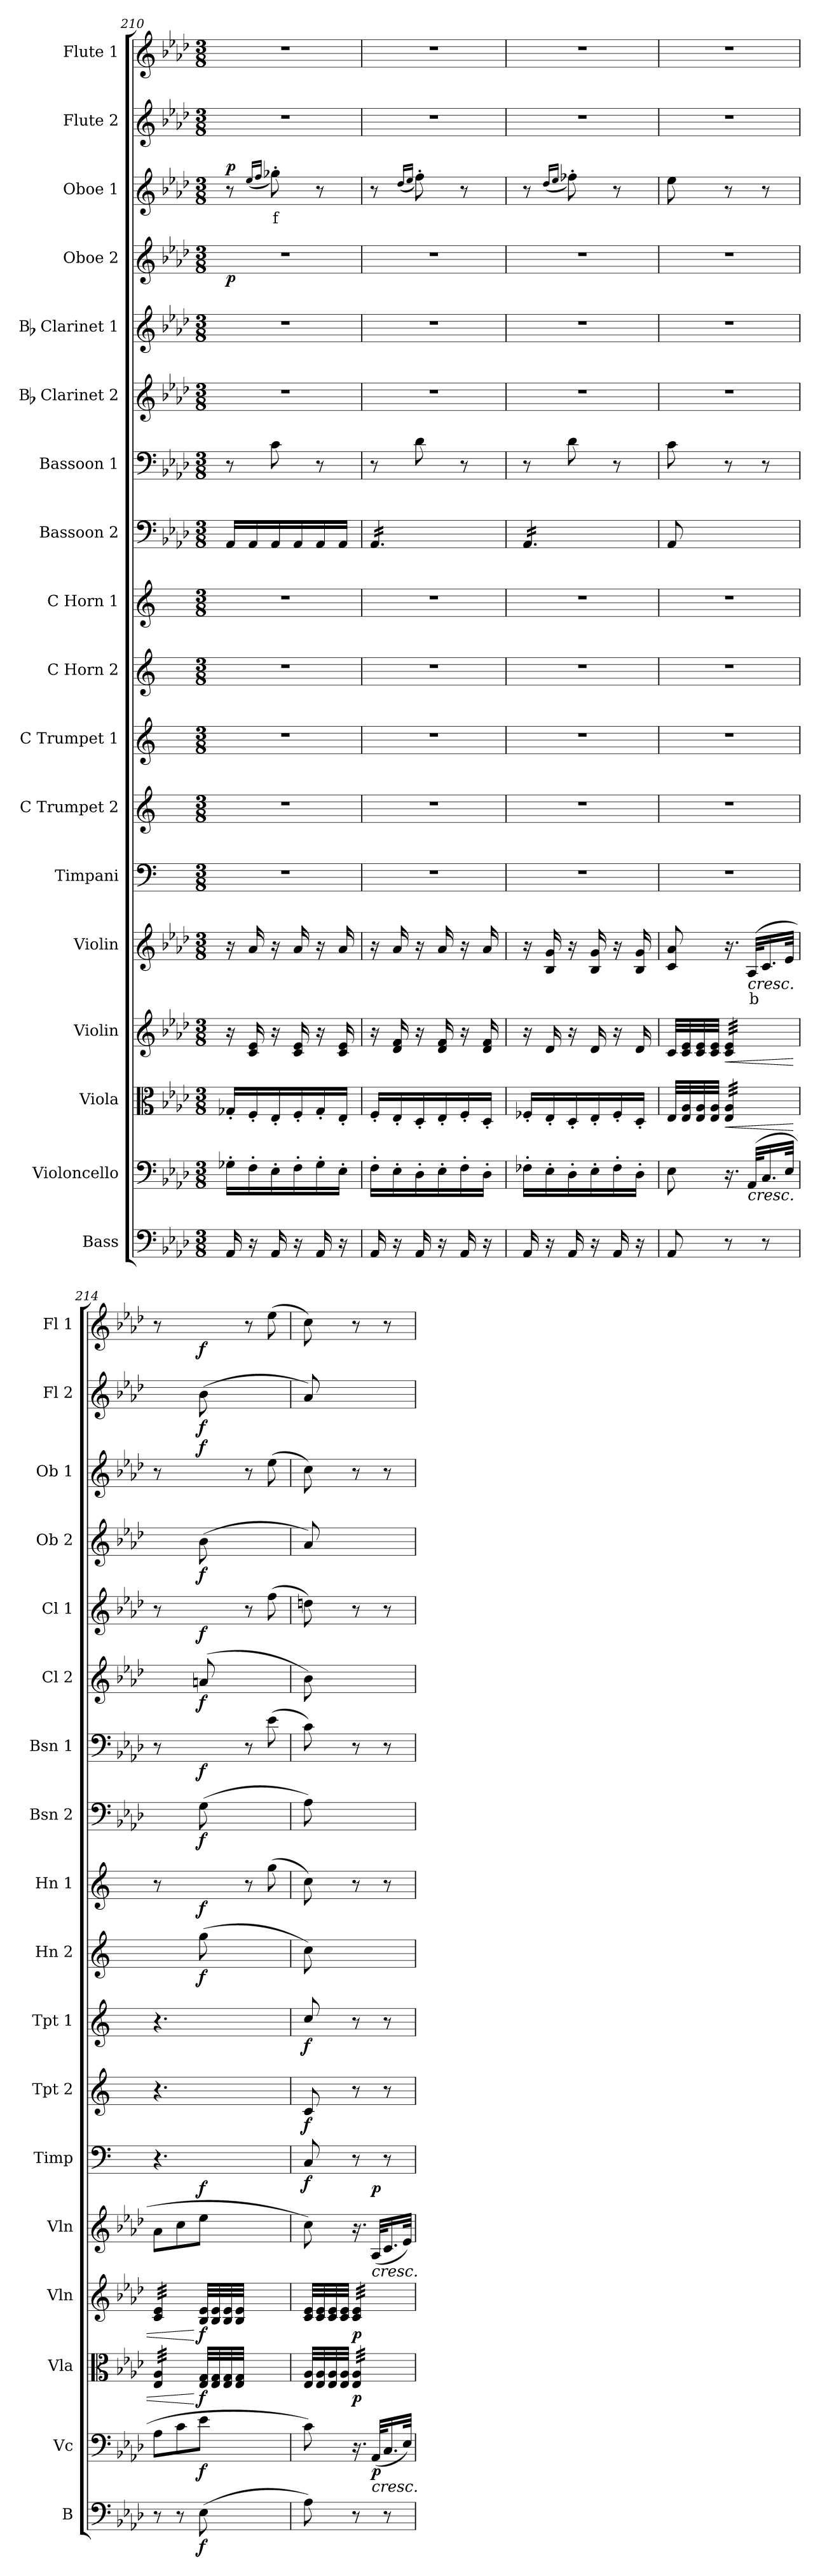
**kern	**dynam	**kern	**dynam	**kern	**dynam	**kern	**dynam	**kern	**text	**dynam	**kern	**dynam	**kern	**dynam	**kern	**dynam	**kern	**dynam	**kern	**dynam	**kern	**dynam	**kern	**dynam	**kern	**dynam	**kern	**dynam	**kern	**dynam	**kern	**text	**dynam	**kern	**dynam	**kern	**dynam
*part18	*part18	*part17	*part17	*part16	*part16	*part15	*part15	*part14	*part14	*part14	*part13	*part13	*part12	*part12	*part11	*part11	*part10	*part10	*part9	*part9	*part8	*part8	*part7	*part7	*part6	*part6	*part5	*part5	*part4	*part4	*part3	*part3	*part3	*part2	*part2	*part1	*part1
*staff18	*staff18	*staff17	*staff17	*staff16	*staff16	*staff15	*staff15	*staff14	*staff14	*staff14	*staff13	*staff13	*staff12	*staff12	*staff11	*staff11	*staff10	*staff10	*staff9	*staff9	*staff8	*staff8	*staff7	*staff7	*staff6	*staff6	*staff5	*staff5	*staff4	*staff4	*staff3	*staff3	*staff3	*staff2	*staff2	*staff1	*staff1
*I"Bass	*	*I"Violoncello	*	*I"Viola	*	*I"Violin	*	*I"Violin	*	*	*I"Timpani	*	*I"C Trumpet 2	*	*I"C Trumpet 1	*	*I"C Horn 2	*	*I"C Horn 1	*	*I"Bassoon 2	*	*I"Bassoon 1	*	*I"Bb Clarinet 2	*	*I"Bb Clarinet 1	*	*I"Oboe 2	*	*I"Oboe 1	*	*	*I"Flute 2	*	*I"Flute 1	*
*I'B	*	*I'Vc	*	*I'Vla	*	*I'Vln	*	*I'Vln	*	*	*I'Timp	*	*I'Tpt 2	*	*I'Tpt 1	*	*I'Hn 2	*	*I'Hn 1	*	*I'Bsn 2	*	*I'Bsn 1	*	*I'Cl 2	*	*I'Cl 1	*	*I'Ob 2	*	*I'Ob 1	*	*	*I'Fl 2	*	*I'Fl 1	*
*clefF4	*	*clefF4	*	*clefC3	*	*clefG2	*	*clefG2	*	*	*clefF4	*	*clefG2	*	*clefG2	*	*clefG2	*	*clefG2	*	*clefF4	*	*clefF4	*	*clefG2	*	*clefG2	*	*clefG2	*	*clefG2	*	*	*clefG2	*	*clefG2	*
*ITrd7c12	*	*	*	*	*	*	*	*	*	*	*	*	*	*	*	*	*ITrd7c12	*	*ITrd7c12	*	*	*	*	*	*ITrd1c2	*	*ITrd1c2	*	*	*	*	*	*	*	*	*	*
*k[b-e-a-d-]	*	*k[b-e-a-d-]	*	*k[b-e-a-d-]	*	*k[b-e-a-d-]	*	*k[b-e-a-d-]	*	*	*k[]	*	*k[]	*	*k[]	*	*k[]	*	*k[]	*	*k[b-e-a-d-]	*	*k[b-e-a-d-]	*	*k[b-e-a-d-g-c-]	*	*k[b-e-a-d-g-c-]	*	*k[b-e-a-d-]	*	*k[b-e-a-d-]	*	*	*k[b-e-a-d-]	*	*k[b-e-a-d-]	*
*M3/8	*	*M3/8	*	*M3/8	*	*M3/8	*	*M3/8	*	*	*M3/8	*	*M3/8	*	*M3/8	*	*M3/8	*	*M3/8	*	*M3/8	*	*M3/8	*	*M3/8	*	*M3/8	*	*M3/8	*	*M3/8	*	*	*M3/8	*	*M3/8	*
=210	=210	=210	=210	=210	=210	=210	=210	=210	=210	=210	=210	=210	=210	=210	=210	=210	=210	=210	=210	=210	=210	=210	=210	=210	=210	=210	=210	=210	=210	=210	=210	=210	=210	=210	=210	=210	=210
!	!	!	!	!	!	!	!	!	!	!	!	!	!	!	!	!	!	!	!	!	!	!	!	!	!	!	!	!	!	!LO:DY:b	!	!	!LO:DY:b	!	!	!	!
16AAA-	.	16G-X'LL	.	16G-X'LL	.	16r	.	16r	.	.	4.r	.	4.r	.	4.r	.	4.r	.	4.r	.	16AA-LL	.	8r	.	4.r	.	4.r	.	4.r	p	8r	.	p	4.r	.	4.r	.
16r	.	16F'	.	16F'	.	16c/ 16e-/	.	16a-	.	.	.	.	.	.	.	.	.	.	.	.	16AA-	.	.	.	.	.	.	.	.	.	.	.	.	.	.	.	.
.	.	.	.	.	.	.	.	.	.	.	.	.	.	.	.	.	.	.	.	.	.	.	.	.	.	.	.	.	.	.	(16qee-LL	.	.	.	.	.	.
.	.	.	.	.	.	.	.	.	.	.	.	.	.	.	.	.	.	.	.	.	.	.	.	.	.	.	.	.	.	.	16qffJJ	.	.	.	.	.	.
!	!	!	!	!	!	!	!	!	!	!	!	!	!	!	!	!	!	!	!	!	!	!	!	!	!	!	!	!	!	!	!	!LO:LY:b	!	!	!	!	!
16AAA-	.	16E-'	.	16E-'	.	16r	.	16r	.	.	.	.	.	.	.	.	.	.	.	.	16AA-	.	8c	.	.	.	.	.	.	.	8gg-X')	f	.	.	.	.	.
16r	.	16F'	.	16F'	.	16c/ 16e-/	.	16a-	.	.	.	.	.	.	.	.	.	.	.	.	16AA-	.	.	.	.	.	.	.	.	.	.	.	.	.	.	.	.
16AAA-	.	16G-'	.	16G-'	.	16r	.	16r	.	.	.	.	.	.	.	.	.	.	.	.	16AA-	.	8r	.	.	.	.	.	.	.	8r	.	.	.	.	.	.
16r	.	16E-'JJ	.	16E-'JJ	.	16c/ 16e-/	.	16a-	.	.	.	.	.	.	.	.	.	.	.	.	16AA-JJ	.	.	.	.	.	.	.	.	.	.	.	.	.	.	.	.
=211	=211	=211	=211	=211	=211	=211	=211	=211	=211	=211	=211	=211	=211	=211	=211	=211	=211	=211	=211	=211	=211	=211	=211	=211	=211	=211	=211	=211	=211	=211	=211	=211	=211	=211	=211	=211	=211
*	*	*	*	*	*	*	*	*	*	*	*	*	*	*	*	*	*	*	*	*	*tremolo	*	*	*	*	*	*	*	*	*	*	*	*	*	*	*	*
16AAA-	.	16F'LL	.	16F'LL	.	16r	.	16r	.	.	4.r	.	4.r	.	4.r	.	4.r	.	4.r	.	16AA-LL	.	8r	.	4.r	.	4.r	.	4.r	.	8r	.	.	4.r	.	4.r	.
16r	.	16E-'	.	16E-'	.	16d-/ 16f/	.	16a-	.	.	.	.	.	.	.	.	.	.	.	.	16AA-	.	.	.	.	.	.	.	.	.	.	.	.	.	.	.	.
.	.	.	.	.	.	.	.	.	.	.	.	.	.	.	.	.	.	.	.	.	.	.	.	.	.	.	.	.	.	.	(16qdd-LL	.	.	.	.	.	.
.	.	.	.	.	.	.	.	.	.	.	.	.	.	.	.	.	.	.	.	.	.	.	.	.	.	.	.	.	.	.	16qee-JJ	.	.	.	.	.	.
16AAA-	.	16D-'	.	16D-'	.	16r	.	16r	.	.	.	.	.	.	.	.	.	.	.	.	16AA-	.	8d-	.	.	.	.	.	.	.	8ff')	.	.	.	.	.	.
16r	.	16E-'	.	16E-'	.	16d-/ 16f/	.	16a-	.	.	.	.	.	.	.	.	.	.	.	.	16AA-	.	.	.	.	.	.	.	.	.	.	.	.	.	.	.	.
16AAA-	.	16F'	.	16F'	.	16r	.	16r	.	.	.	.	.	.	.	.	.	.	.	.	16AA-	.	8r	.	.	.	.	.	.	.	8r	.	.	.	.	.	.
16r	.	16D-'JJ	.	16D-'JJ	.	16d-/ 16f/	.	16a-	.	.	.	.	.	.	.	.	.	.	.	.	16AA-JJ	.	.	.	.	.	.	.	.	.	.	.	.	.	.	.	.
=212	=212	=212	=212	=212	=212	=212	=212	=212	=212	=212	=212	=212	=212	=212	=212	=212	=212	=212	=212	=212	=212	=212	=212	=212	=212	=212	=212	=212	=212	=212	=212	=212	=212	=212	=212	=212	=212
16AAA-	.	16F-X'LL	.	16F-X'LL	.	16r	.	16r	.	.	4.r	.	4.r	.	4.r	.	4.r	.	4.r	.	16AA-LL	.	8r	.	4.r	.	4.r	.	4.r	.	8r	.	.	4.r	.	4.r	.
16r	.	16E-'	.	16E-'	.	16d-	.	16B-/ 16g/	.	.	.	.	.	.	.	.	.	.	.	.	16AA-	.	.	.	.	.	.	.	.	.	.	.	.	.	.	.	.
.	.	.	.	.	.	.	.	.	.	.	.	.	.	.	.	.	.	.	.	.	.	.	.	.	.	.	.	.	.	.	(16qdd-LL	.	.	.	.	.	.
.	.	.	.	.	.	.	.	.	.	.	.	.	.	.	.	.	.	.	.	.	.	.	.	.	.	.	.	.	.	.	16qee-JJ	.	.	.	.	.	.
16AAA-	.	16D-'	.	16D-'	.	16r	.	16r	.	.	.	.	.	.	.	.	.	.	.	.	16AA-	.	8d-	.	.	.	.	.	.	.	8ff-X')	.	.	.	.	.	.
16r	.	16E-'	.	16E-'	.	16d-	.	16B-/ 16g/	.	.	.	.	.	.	.	.	.	.	.	.	16AA-	.	.	.	.	.	.	.	.	.	.	.	.	.	.	.	.
16AAA-	.	16F-'	.	16F-'	.	16r	.	16r	.	.	.	.	.	.	.	.	.	.	.	.	16AA-	.	8r	.	.	.	.	.	.	.	8r	.	.	.	.	.	.
16r	.	16D-'JJ	.	16D-'JJ	.	16d-	.	16B-/ 16g/	.	.	.	.	.	.	.	.	.	.	.	.	16AA-JJ	.	.	.	.	.	.	.	.	.	.	.	.	.	.	.	.
*	*	*	*	*	*	*	*	*	*	*	*	*	*	*	*	*	*	*	*	*	*Xtremolo	*	*	*	*	*	*	*	*	*	*	*	*	*	*	*	*
=213	=213	=213	=213	=213	=213	=213	=213	=213	=213	=213	=213	=213	=213	=213	=213	=213	=213	=213	=213	=213	=213	=213	=213	=213	=213	=213	=213	=213	=213	=213	=213	=213	=213	=213	=213	=213	=213
8AAA-	.	8E-	.	32E-LLL	.	32cLLL	.	8c/ 8a-/	.	.	4.r	.	4.r	.	4.r	.	4.r	.	4.r	.	8AA-	.	8c	.	4.r	.	4.r	.	4.r	.	8ee-	.	.	4.r	.	4.r	.
.	.	.	.	32E-/ 32A-/	.	32c/ 32e-/	.	.	.	.	.	.	.	.	.	.	.	.	.	.	.	.	.	.	.	.	.	.	.	.	.	.	.	.	.	.	.
.	.	.	.	32E-/ 32A-/	.	32c/ 32e-/	.	.	.	.	.	.	.	.	.	.	.	.	.	.	.	.	.	.	.	.	.	.	.	.	.	.	.	.	.	.	.
.	.	.	.	32E-/ 32A-/JJJ	.	32c/ 32e-/JJJ	.	.	.	.	.	.	.	.	.	.	.	.	.	.	.	.	.	.	.	.	.	.	.	.	.	.	.	.	.	.	.
!	!	!	!	!	!	!LO:TX:b:i:t=cresc.	!	!	!	!	!	!	!	!	!	!	!	!	!	!	!	!	!	!	!	!	!	!	!	!	!	!	!	!	!	!	!
!	!	!	!	!LO:TX:b:i:t=cresc.	!	!	!	!	!	!	!	!	!	!	!	!	!	!	!	!	!	!	!	!	!	!	!	!	!	!	!	!	!	!	!	!	!
!	!	!	!	!	!LO:HP:b	!	!LO:HP:b	!	!	!	!	!	!	!	!	!	!	!	!	!	!	!	!	!	!	!	!	!	!	!	!	!	!	!	!	!	!
*	*	*	*	*tremolo	*	*	*	*	*	*	*	*	*	*	*	*	*	*	*	*	*	*	*	*	*	*	*	*	*	*	*	*	*	*	*	*	*
*	*	*	*	*	*	*tremolo	*	*	*	*	*	*	*	*	*	*	*	*	*	*	*	*	*	*	*	*	*	*	*	*	*	*	*	*	*	*	*
8r	.	16.r	.	32E-/ 32A-/LLL	<	32c/ 32e-/LLL	<	16.r	.	.	.	.	.	.	.	.	.	.	.	.	4ryy	.	8r	.	.	.	.	.	.	.	8r	.	.	.	.	.	.
.	.	.	.	32E-/ 32A-/	.	32c/ 32e-/	.	.	.	.	.	.	.	.	.	.	.	.	.	.	.	.	.	.	.	.	.	.	.	.	.	.	.	.	.	.	.
.	.	.	.	32E-/ 32A-/	.	32c/ 32e-/	.	.	.	.	.	.	.	.	.	.	.	.	.	.	.	.	.	.	.	.	.	.	.	.	.	.	.	.	.	.	.
!	!	!	!	!	!	!	!	!LO:TX:b:i:t=cresc.	!	!	!	!	!	!	!	!	!	!	!	!	!	!	!	!	!	!	!	!	!	!	!	!	!	!	!	!	!
!	!	!LO:TX:b:i:t=cresc.	!	!	!	!	!	!	!	!	!	!	!	!	!	!	!	!	!	!	!	!	!	!	!	!	!	!	!	!	!	!	!	!	!	!	!
!	!	!	!	!	!	!	!	!	!LO:LY:b	!	!	!	!	!	!	!	!	!	!	!	!	!	!	!	!	!	!	!	!	!	!	!	!	!	!	!	!
.	.	(32AA-KLL	.	32E-/ 32A-/	.	32c/ 32e-/	.	(32A-KLL	b	.	.	.	.	.	.	.	.	.	.	.	.	.	.	.	.	.	.	.	.	.	.	.	.	.	.	.	.
8r	.	16.C	.	32E-/ 32A-/	.	32c/ 32e-/	.	16.c	.	.	.	.	.	.	.	.	.	.	.	.	.	.	8r	.	.	.	.	.	.	.	8r	.	.	.	.	.	.
.	.	.	.	32E-/ 32A-/	.	32c/ 32e-/	.	.	.	.	.	.	.	.	.	.	.	.	.	.	.	.	.	.	.	.	.	.	.	.	.	.	.	.	.	.	.
.	.	.	.	32E-/ 32A-/	.	32c/ 32e-/	.	.	.	.	.	.	.	.	.	.	.	.	.	.	.	.	.	.	.	.	.	.	.	.	.	.	.	.	.	.	.
.	.	32E-JJk	.	32E-/ 32A-/JJJ	.	32c/ 32e-/JJJ	.	32e-JJk	.	.	.	.	.	.	.	.	.	.	.	.	.	.	.	.	.	.	.	.	.	.	.	.	.	.	.	.	.
=214	=214	=214	=214	=214	=214	=214	=214	=214	=214	=214	=214	=214	=214	=214	=214	=214	=214	=214	=214	=214	=214	=214	=214	=214	=214	=214	=214	=214	=214	=214	=214	=214	=214	=214	=214	=214	=214
*	*	*	*	*	*	*	*	*	*	*	*	*	*	*	*	*	*	*	*^	*	*	*	*^	*	*	*	*^	*	*	*	*^	*	*	*	*	*^	*
8r	.	8A-L	.	32E-/ 32A-/LLL	.	32c/ 32e-/LLL	.	8a-L	.	.	4.r	.	4.r	.	4.r	.	4ryy	.	8r	4ryy	.	4ryy	.	8r	4ryy	.	4ryy	.	8r	4ryy	.	4ryy	.	8r	4ryy	.	.	4ryy	.	8r	4ryy	.
.	.	.	.	32E-/ 32A-/	.	32c/ 32e-/	.	.	.	.	.	.	.	.	.	.	.	.	.	.	.	.	.	.	.	.	.	.	.	.	.	.	.	.	.	.	.	.	.	.	.	.
.	.	.	.	32E-/ 32A-/	.	32c/ 32e-/	.	.	.	.	.	.	.	.	.	.	.	.	.	.	.	.	.	.	.	.	.	.	.	.	.	.	.	.	.	.	.	.	.	.	.	.
.	.	.	.	32E-/ 32A-/	.	32c/ 32e-/	.	.	.	.	.	.	.	.	.	.	.	.	.	.	.	.	.	.	.	.	.	.	.	.	.	.	.	.	.	.	.	.	.	.	.	.
8r	.	8c	.	32E-/ 32A-/	.	32c/ 32e-/	.	8cc	.	.	.	.	.	.	.	.	.	.	4ryy	.	.	.	.	4ryy	.	.	.	.	4ryy	.	.	.	.	4ryy	.	.	.	.	.	4ryy	.	.
.	.	.	.	32E-/ 32A-/	.	32c/ 32e-/	.	.	.	.	.	.	.	.	.	.	.	.	.	.	.	.	.	.	.	.	.	.	.	.	.	.	.	.	.	.	.	.	.	.	.	.
.	.	.	.	32E-/ 32A-/	.	32c/ 32e-/	.	.	.	.	.	.	.	.	.	.	.	.	.	.	.	.	.	.	.	.	.	.	.	.	.	.	.	.	.	.	.	.	.	.	.	.
.	.	.	.	32E-/ 32A-/JJJ	.	32c/ 32e-/JJJ	.	.	.	.	.	.	.	.	.	.	.	.	.	.	.	.	.	.	.	.	.	.	.	.	.	.	.	.	.	.	.	.	.	.	.	.
*	*	*	*	*	*	*Xtremolo	*	*	*	*	*	*	*	*	*	*	*	*	*	*	*	*	*	*	*	*	*	*	*	*	*	*	*	*	*	*	*	*	*	*	*	*
*	*	*	*	*Xtremolo	*	*	*	*	*	*	*	*	*	*	*	*	*	*	*	*	*	*	*	*	*	*	*	*	*	*	*	*	*	*	*	*	*	*	*	*	*	*
!	!LO:DY:b	!	!LO:DY:b	!	!LO:DY:n=1:b	!	!LO:DY:n=1:b	!	!	!LO:DY:b	!	!	!	!	!	!	!	!LO:DY:b	!	!	!LO:DY:b	!	!LO:DY:b	!	!	!LO:DY:b	!	!LO:DY:b	!	!	!LO:DY:b	!	!LO:DY:b	!	!	!	!LO:DY:b	!	!LO:DY:b	!	!	!LO:DY:b
(8EE-	f	8e-J	f	32E-/ 32G/LLL	[ f	32B-/ 32e-/LLL	[ f	8ee-J	.	f	.	.	.	.	.	.	(8g	f	.	4.ryy	f	(8G	f	.	4.ryy	f	(8gn	f	.	4.ryy	f	(8b-	f	.	4.ryy	.	f	(8b-	f	.	4.ryy	f
.	.	.	.	32E-/ 32G/	.	32B-/ 32e-/	.	.	.	.	.	.	.	.	.	.	.	.	.	.	.	.	.	.	.	.	.	.	.	.	.	.	.	.	.	.	.	.	.	.	.	.
.	.	.	.	32E-/ 32G/	.	32B-/ 32e-/	.	.	.	.	.	.	.	.	.	.	.	.	.	.	.	.	.	.	.	.	.	.	.	.	.	.	.	.	.	.	.	.	.	.	.	.
.	.	.	.	32E-/ 32G/JJJ	.	32B-/ 32e-/JJJ	.	.	.	.	.	.	.	.	.	.	.	.	.	.	.	.	.	.	.	.	.	.	.	.	.	.	.	.	.	.	.	.	.	.	.	.
4ryy	.	4ryy	.	4ryy	.	4ryy	.	4ryy	.	.	4ryy	.	4ryy	.	4ryy	.	4ryy	.	8r	.	.	4ryy	.	8r	.	.	4ryy	.	8r	.	.	4ryy	.	8r	.	.	.	4ryy	.	8r	.	.
.	.	.	.	.	.	.	.	.	.	.	.	.	.	.	.	.	.	.	(8g	.	.	.	.	(8e-	.	.	.	.	(8ee-	.	.	.	.	(8ee-	.	.	.	.	.	(8ee-	.	.
=215	=215	=215	=215	=215	=215	=215	=215	=215	=215	=215	=215	=215	=215	=215	=215	=215	=215	=215	=215	=215	=215	=215	=215	=215	=215	=215	=215	=215	=215	=215	=215	=215	=215	=215	=215	=215	=215	=215	=215	=215	=215	=215
!	!	!	!	!	!	!	!	!	!	!	!	!LO:DY:b	!	!LO:DY:b	!	!LO:DY:b	!	!	!	!	!	!	!	!	!	!	!	!	!	!	!	!	!	!	!	!	!	!	!	!	!	!
*	*	*	*	*	*	*	*	*	*	*	*	*	*	*	*	*	*	*	*v	*v	*	*	*	*v	*v	*	*	*	*v	*v	*	*	*	*v	*v	*	*	*	*	*v	*v	*
8AA-)	.	8c)	.	32E-/ 32A-/LLL	.	32c/ 32e-/LLL	.	8cc)	.	.	8C	f	8c/	f	8cc/	f	8c)	.	8c)	.	8A-)	.	8c)	.	8a-)	.	8ccn)	.	8a-)	.	8cc)	.	.	8a-)	.	8cc)	.
.	.	.	.	32E-/ 32A-/	.	32c/ 32e-/	.	.	.	.	.	.	.	.	.	.	.	.	.	.	.	.	.	.	.	.	.	.	.	.	.	.	.	.	.	.	.
.	.	.	.	32E-/ 32A-/	.	32c/ 32e-/	.	.	.	.	.	.	.	.	.	.	.	.	.	.	.	.	.	.	.	.	.	.	.	.	.	.	.	.	.	.	.
.	.	.	.	32E-/ 32A-/JJJ	.	32c/ 32e-/JJJ	.	.	.	.	.	.	.	.	.	.	.	.	.	.	.	.	.	.	.	.	.	.	.	.	.	.	.	.	.	.	.
!	!	!	!	!	!	!LO:TX:b:i:t=cresc.	!	!	!	!	!	!	!	!	!	!	!	!	!	!	!	!	!	!	!	!	!	!	!	!	!	!	!	!	!	!	!
!	!	!	!	!LO:TX:b:i:t=cresc.	!	!	!	!	!	!	!	!	!	!	!	!	!	!	!	!	!	!	!	!	!	!	!	!	!	!	!	!	!	!	!	!	!
!	!	!	!	!	!LO:DY:b	!	!LO:DY:b	!	!	!	!	!	!	!	!	!	!	!	!	!	!	!	!	!	!	!	!	!	!	!	!	!	!	!	!	!	!
*	*	*	*	*tremolo	*	*	*	*	*	*	*	*	*	*	*	*	*	*	*	*	*	*	*	*	*	*	*	*	*	*	*	*	*	*	*	*	*
*	*	*	*	*	*	*tremolo	*	*	*	*	*	*	*	*	*	*	*	*	*	*	*	*	*	*	*	*	*	*	*	*	*	*	*	*	*	*	*
8r	.	16.r	.	32E-/ 32A-/LLL	p	32c/ 32e-/LLL	p	16.r	.	.	8r	.	8r	.	8r	.	4ryy	.	8r	.	4ryy	.	8r	.	4ryy	.	8r	.	4ryy	.	8r	.	.	4ryy	.	8r	.
.	.	.	.	32E-/ 32A-/	.	32c/ 32e-/	.	.	.	.	.	.	.	.	.	.	.	.	.	.	.	.	.	.	.	.	.	.	.	.	.	.	.	.	.	.	.
.	.	.	.	32E-/ 32A-/	.	32c/ 32e-/	.	.	.	.	.	.	.	.	.	.	.	.	.	.	.	.	.	.	.	.	.	.	.	.	.	.	.	.	.	.	.
!	!	!	!	!	!	!	!	!LO:TX:b:i:t=cresc.	!	!	!	!	!	!	!	!	!	!	!	!	!	!	!	!	!	!	!	!	!	!	!	!	!	!	!	!	!
!	!	!LO:TX:b:i:t=cresc.	!	!	!	!	!	!	!	!	!	!	!	!	!	!	!	!	!	!	!	!	!	!	!	!	!	!	!	!	!	!	!	!	!	!	!
!	!	!	!LO:DY:b	!	!	!	!	!	!	!LO:DY:b	!	!	!	!	!	!	!	!	!	!	!	!	!	!	!	!	!	!	!	!	!	!	!	!	!	!	!
.	.	(32AA-KLL	p	32E-/ 32A-/	.	32c/ 32e-/	.	(32A-KLL	.	p	.	.	.	.	.	.	.	.	.	.	.	.	.	.	.	.	.	.	.	.	.	.	.	.	.	.	.
8r	.	16.C	.	32E-/ 32A-/	.	32c/ 32e-/	.	16.c	.	.	8r	.	8r	.	8r	.	.	.	8r	.	.	.	8r	.	.	.	8r	.	.	.	8r	.	.	.	.	8r	.
.	.	.	.	32E-/ 32A-/	.	32c/ 32e-/	.	.	.	.	.	.	.	.	.	.	.	.	.	.	.	.	.	.	.	.	.	.	.	.	.	.	.	.	.	.	.
.	.	.	.	32E-/ 32A-/	.	32c/ 32e-/	.	.	.	.	.	.	.	.	.	.	.	.	.	.	.	.	.	.	.	.	.	.	.	.	.	.	.	.	.	.	.
.	.	32E-JJk)	.	32E-/ 32A-/JJJ	.	32c/ 32e-/JJJ	.	32e-JJk)	.	.	.	.	.	.	.	.	.	.	.	.	.	.	.	.	.	.	.	.	.	.	.	.	.	.	.	.	.
*	*	*	*	*	*	*Xtremolo	*	*	*	*	*	*	*	*	*	*	*	*	*	*	*	*	*	*	*	*	*	*	*	*	*	*	*	*	*	*	*
*	*	*	*	*Xtremolo	*	*	*	*	*	*	*	*	*	*	*	*	*	*	*	*	*	*	*	*	*	*	*	*	*	*	*	*	*	*	*	*	*
=	=	=	=	=	=	=	=	=	=	=	=	=	=	=	=	=	=	=	=	=	=	=	=	=	=	=	=	=	=	=	=	=	=	=	=	=	=
*-	*-	*-	*-	*-	*-	*-	*-	*-	*-	*-	*-	*-	*-	*-	*-	*-	*-	*-	*-	*-	*-	*-	*-	*-	*-	*-	*-	*-	*-	*-	*-	*-	*-	*-	*-	*-	*-
